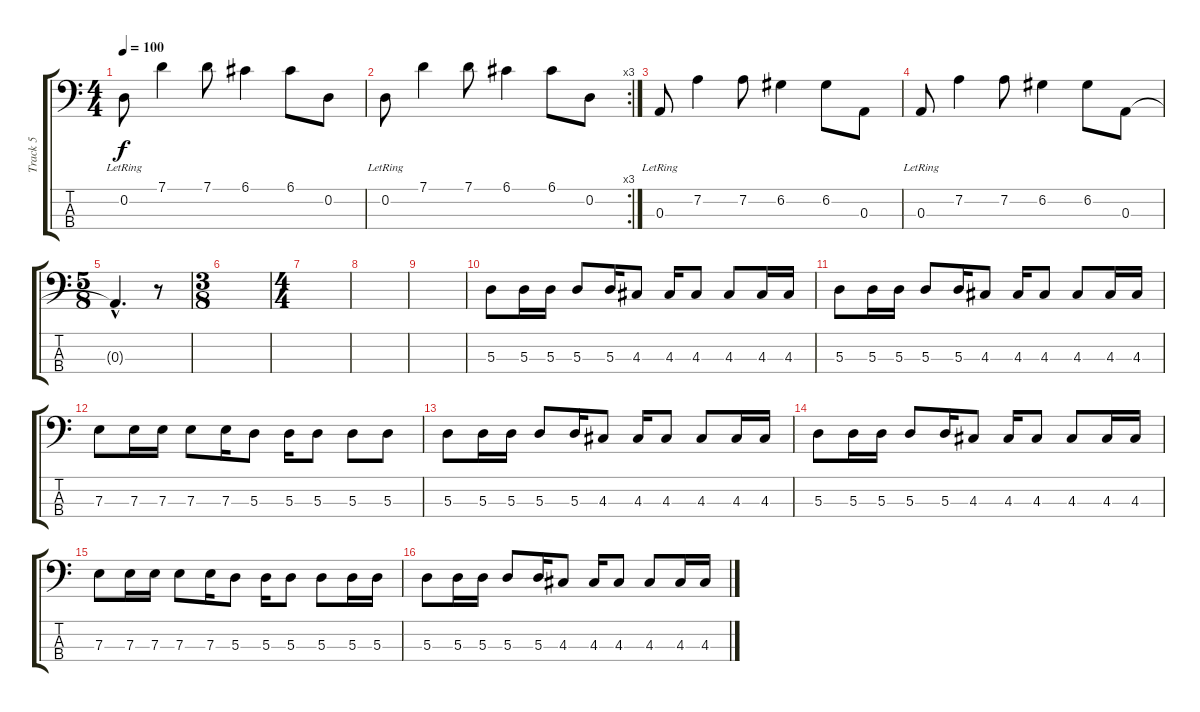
\track ("Track 5" "Track 5") {instrument slapbass1}
\staff {score tabs}
\tuning (G2 D2 A1 E1) {hide}
\ts (4 4)
\tempo 100
\clef f4
\ks c
0.2{lr}.8{dy f} 7.1.4 7.1.8 6.1.4 6.1.8 0.2.8 |
\rc 3
0.2{lr}.8 7.1.4 7.1.8 6.1.4 6.1.8 0.2.8 |
0.3{lr}.8 7.2.4 7.2.8 6.2.4 6.2.8 0.3.8 |
0.3{lr}.8 7.2.4 7.2.8 6.2.4 6.2.8 0.3.8 |
\ts (5 8)
0.3{hac t}.4{d} r.8 |
\ts (3 8)
|
\ts (4 4)
|
|
|
5.3.8 5.3.16 5.3.16 5.3.8 5.3.16 4.3.8 4.3.16 4.3.8 4.3.8 4.3.16 4.3.16 |
5.3.8 5.3.16 5.3.16 5.3.8 5.3.16 4.3.8 4.3.16 4.3.8 4.3.8 4.3.16 4.3.16 |
7.3.8 7.3.16 7.3.16 7.3.8 7.3.16 5.3.8 5.3.16 5.3.8 5.3.8 5.3.8 |
5.3.8 5.3.16 5.3.16 5.3.8 5.3.16 4.3.8 4.3.16 4.3.8 4.3.8 4.3.16 4.3.16 |
5.3.8 5.3.16 5.3.16 5.3.8 5.3.16 4.3.8 4.3.16 4.3.8 4.3.8 4.3.16 4.3.16 |
7.3.8 7.3.16 7.3.16 7.3.8 7.3.16 5.3.8 5.3.16 5.3.8 5.3.8 5.3.16 5.3.16 |
5.3.8 5.3.16 5.3.16 5.3.8 5.3.16 4.3.8 4.3.16 4.3.8 4.3.8 4.3.16 4.3.16
